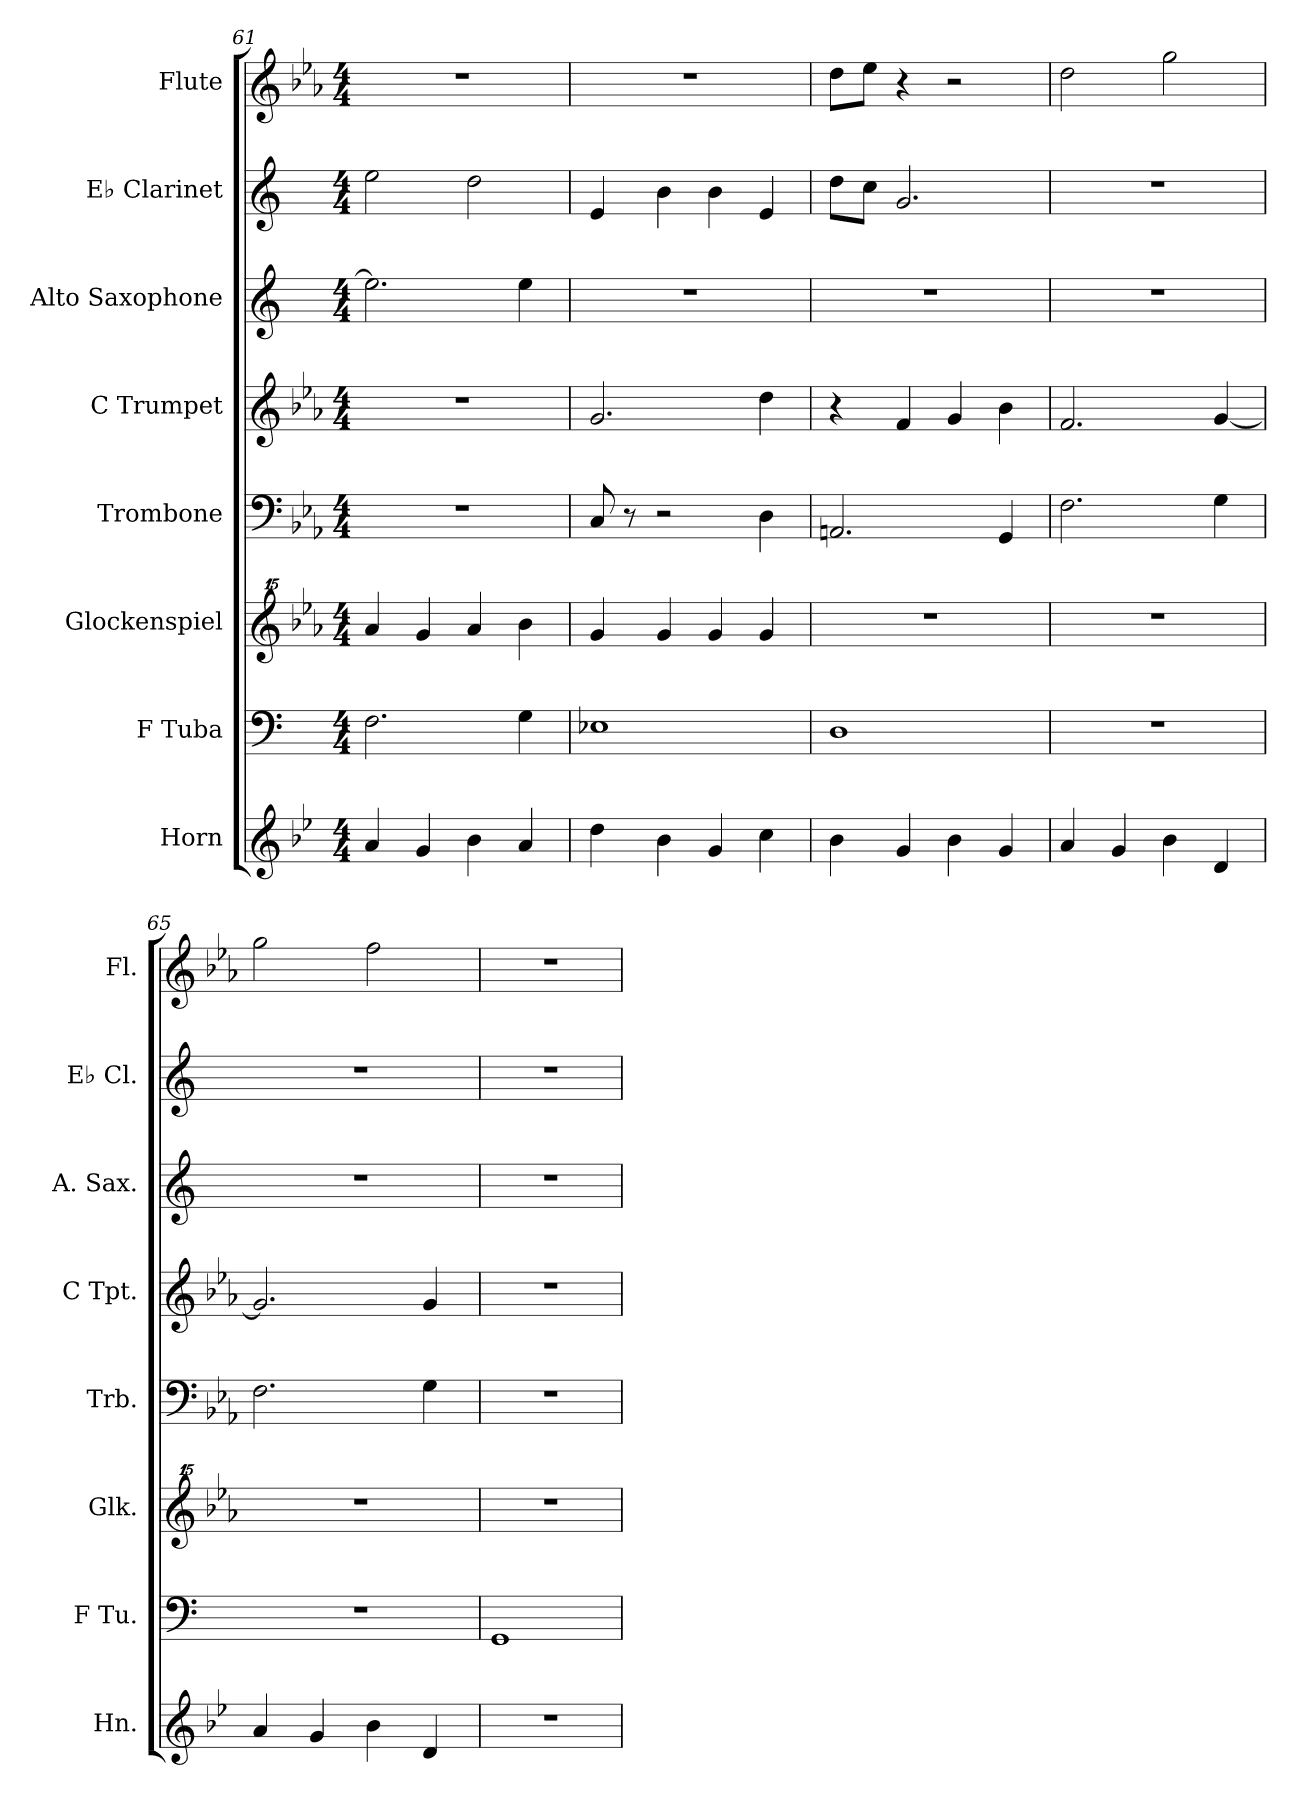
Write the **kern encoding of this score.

**kern	**kern	**kern	**kern	**kern	**kern	**kern	**kern
*part8	*part7	*part6	*part5	*part4	*part3	*part2	*part1
*staff8	*staff7	*staff6	*staff5	*staff4	*staff3	*staff2	*staff1
*I"Horn	*I"F Tuba	*I"Glockenspiel	*I"Trombone	*I"C Trumpet	*I"Alto Saxophone	*I"E♭ Clarinet	*I"Flute
*I'Hn.	*I'F Tu.	*I'Glk.	*I'Trb.	*I'C Tpt.	*I'A. Sax.	*I'E♭ Cl.	*I'Fl.
*clefG2	*clefF4	*clefG^^2	*clefF4	*clefG2	*clefG2	*clefG2	*clefG2
*ITrd4c7	*	*	*	*	*ITrd5c9	*ITrd-2c-3	*
*k[b-e-a-]	*k[]	*k[b-e-a-]	*k[b-e-a-]	*k[b-e-a-]	*k[b-e-a-]	*k[b-e-a-]	*k[b-e-a-]
*E-:	*C:	*E-:	*E-:	*E-:	*E-:	*E-:	*E-:
*M4/4	*M4/4	*M4/4	*M4/4	*M4/4	*M4/4	*M4/4	*M4/4
=61	=61	=61	=61	=61	=61	=61	=61
4d/	2.F\	4aaa-/	1r	1r	2.g\]	2gg\	1r
4c/	.	4ggg/	.	.	.	.	.
4e-\	.	4aaa-/	.	.	.	2ff\	.
4d/	4G\	4bbb-\	.	.	4g\	.	.
=62	=62	=62	=62	=62	=62	=62	=62
4g\	1E-X	4ggg/	8C/	2.g/	1r	4g/	1r
.	.	.	8r	.	.	.	.
4e-\	.	4ggg/	2r	.	.	4dd\	.
4c/	.	4ggg/	.	.	.	4dd\	.
4f\	.	4ggg/	4D\	4dd\	.	4g/	.
=63	=63	=63	=63	=63	=63	=63	=63
4e-\	1D	1r	2.AAn/	4r	1r	8ff\L	8dd\L
.	.	.	.	.	.	8ee-\J	8ee-\J
4c/	.	.	.	4f/	.	2.b-/	4r
4e-\	.	.	.	4g/	.	.	2r
4c/	.	.	4GG/	4b-\	.	.	.
!!LO:PB:g=z
=64	=64	=64	=64	=64	=64	=64	=64
4d/	1r	1r	2.F\	2.f/	1r	1r	2dd\
4c/	.	.	.	.	.	.	.
4e-\	.	.	.	.	.	.	2gg\
4G/	.	.	4G\	[4g/	.	.	.
=65	=65	=65	=65	=65	=65	=65	=65
4d/	1r	1r	2.F\	2.g/]	1r	1r	2gg\
4c/	.	.	.	.	.	.	.
4e-\	.	.	.	.	.	.	2ff\
4G/	.	.	4G\	4g/	.	.	.
=66	=66	=66	=66	=66	=66	=66	=66
1r	1GG	1r	1r	1r	1r	1r	1r
=	=	=	=	=	=	=	=
*-	*-	*-	*-	*-	*-	*-	*-
